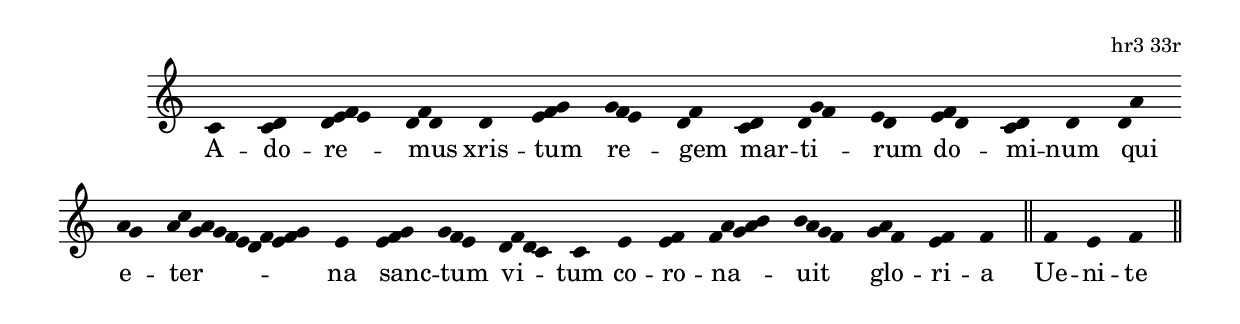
\version "2.19.32"

\include "../lib/synopsis.ily"

\score {
  \transpose c c' {
    \plainchant
    c \melisma { c d } \melisma { d e f e } \melisma { d f d } \bar "" d \melisma { e f g } \bar ""
    \melisma { g f e } \melisma { d f } \bar "" \melisma { c d } \melisma { d g f } \melisma { e d } \bar "" \melisma { e f d } \melisma { c d } d \bar ""
    \melisma { d a } \bar "" \melisma { a g } \melisma { a c' g a g f e d f e f g } e \bar "" \melisma { e f g } \melisma { g f e } \bar "" \melisma { d f d c } c \bar ""
    e \melisma { e f } \melisma { f a g a b } \melisma { b a g f } \bar "" \melisma { g a f } \melisma { e f } f \bar "||"

    f e f \bar "||"
  }
  \addlyrics {
    A -- do -- re -- mus xris -- tum
    re -- gem mar -- ti -- rum do -- mi -- num
    qui e -- ter -- na sanc -- tum vi -- tum
    co -- ro -- na -- uit glo -- ri -- a

    Ue -- ni -- te
  }
  \header {
    fontes = "hr3 33r"
  }
}
